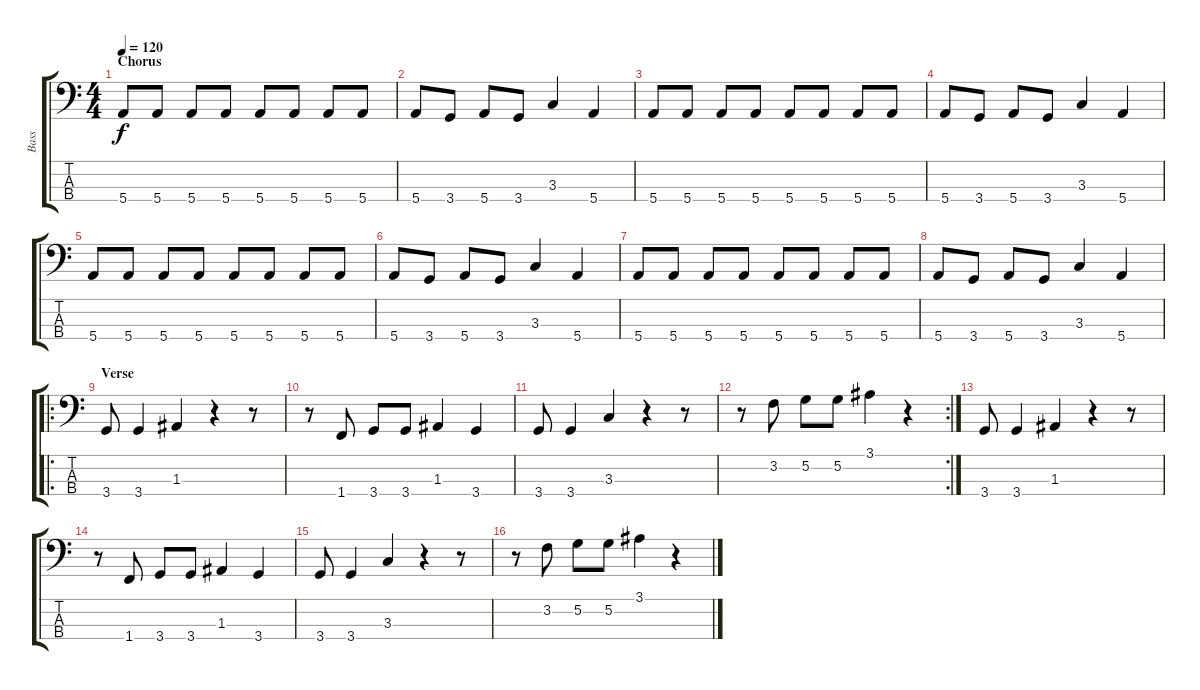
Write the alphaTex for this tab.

\track ("Bass" "Bass") {instrument contrabass}
\staff {score tabs}
\tuning (G2 D2 A1 E1) {hide}
\ts (4 4)
\section ("" "Chorus")
\tempo 120
\clef f4
\ks c
5.4.8{dy f} 5.4.8 5.4.8 5.4.8 5.4.8 5.4.8 5.4.8 5.4.8 |
5.4.8 3.4.8 5.4.8 3.4.8 3.3.4 5.4.4 |
5.4.8 5.4.8 5.4.8 5.4.8 5.4.8 5.4.8 5.4.8 5.4.8 |
5.4.8 3.4.8 5.4.8 3.4.8 3.3.4 5.4.4 |
5.4.8 5.4.8 5.4.8 5.4.8 5.4.8 5.4.8 5.4.8 5.4.8 |
5.4.8 3.4.8 5.4.8 3.4.8 3.3.4 5.4.4 |
5.4.8 5.4.8 5.4.8 5.4.8 5.4.8 5.4.8 5.4.8 5.4.8 |
5.4.8 3.4.8 5.4.8 3.4.8 3.3.4 5.4.4 |
\ro
\section ("" "Verse")
3.4.8 3.4.4 1.3.4 r.4 r.8 |
r.8 1.4.8 3.4.8 3.4.8 1.3.4 3.4.4 |
3.4.8 3.4.4 3.3.4 r.4 r.8 |
\rc 2
r.8 3.2.8 5.2.8 5.2.8 3.1.4 r.4 |
3.4.8 3.4.4 1.3.4 r.4 r.8 |
r.8 1.4.8 3.4.8 3.4.8 1.3.4 3.4.4 |
3.4.8 3.4.4 3.3.4 r.4 r.8 |
r.8 3.2.8 5.2.8 5.2.8 3.1.4 r.4
